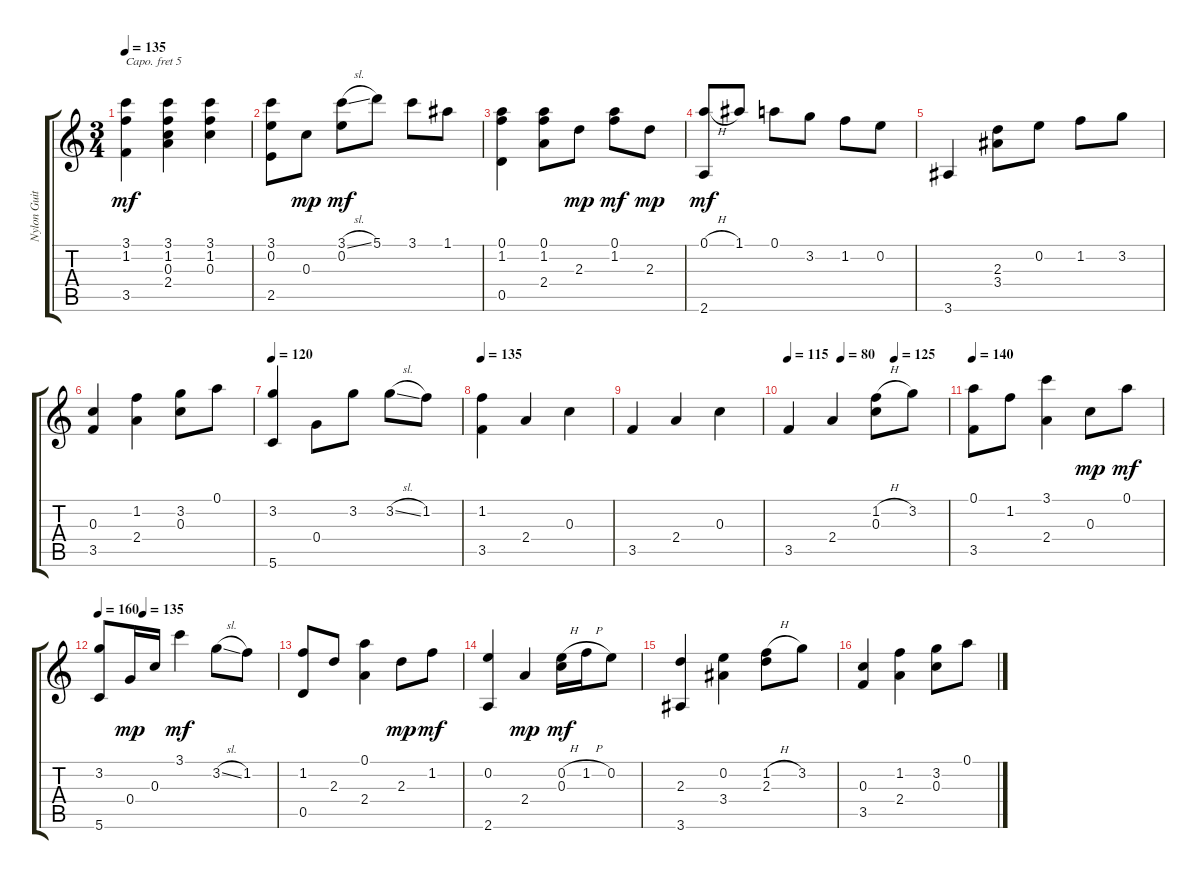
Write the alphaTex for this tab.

\track ("Nylon Guitar" "Nylon Guit") {instrument acousticguitarnylon}
\staff {score tabs}
\capo 5
\tuning (E4 B3 G3 D3 A2 D2) {hide}
\ts (3 4)
\tempo 135
\clef g2
\ks c
(3.1 1.2 3.5).4{dy mf} (3.1 1.2 0.3 2.4).4 (3.1 1.2 0.3).4 |
(3.1 0.2 2.5).8 0.3.8{dy mp} (3.1{sl} 0.2).8{dy mf} 5.1.8 3.1.8 1.1.8 |
(0.1 1.2 0.5).4 (0.1 1.2 2.4).8 2.3.8{dy mp} (0.1 1.2).8{dy mf} 2.3.8{dy mp} |
(0.1{h} 2.6).8{dy mf} 1.1.8 0.1.8 3.2.8 1.2.8 0.2.8 |
3.6.4 (2.3 3.4).8 0.2.8 1.2.8 3.2.8 |
(0.3 3.5).4 (1.2 2.4).4 (3.2 0.3).8 0.1.8 |
\tempo 120
(3.2 5.6).4 0.4.8 3.2.8 3.2{sl}.8 1.2.8 |
\tempo 135
(1.2 3.5).4 2.4.4 0.3.4 |
3.5.4 2.4.4 0.3.4 |
\tempo 115
\tempo (80 0.3333333333333333)
\tempo (125 0.6666666666666666)
3.5.4 2.4.4 (1.2{h} 0.3).8 3.2.8 |
\tempo 140
(0.1 3.5).8 1.2.8 (3.1 2.4).4 0.3.8{dy mp} 0.1.8{dy mf} |
\tempo 160
\tempo (135 0.25)
(3.2 5.6).8 0.4.16{dy mp} 0.3.16 3.1.4{dy mf} 3.2{sl}.8 1.2.8 |
(1.2 0.5).8 2.3.8 (0.1 2.4).4 2.3.8{dy mp} 1.2.8{dy mf} |
(0.2 2.6).4 2.4.4{dy mp} (0.2{h} 0.3).16{dy mf} 1.2{h}.16 0.2.8 |
(2.3 3.6).4 (0.2 3.4).4 (1.2{h} 2.3).8 3.2.8 |
(0.3 3.5).4 (1.2 2.4).4 (3.2 0.3).8 0.1.8
